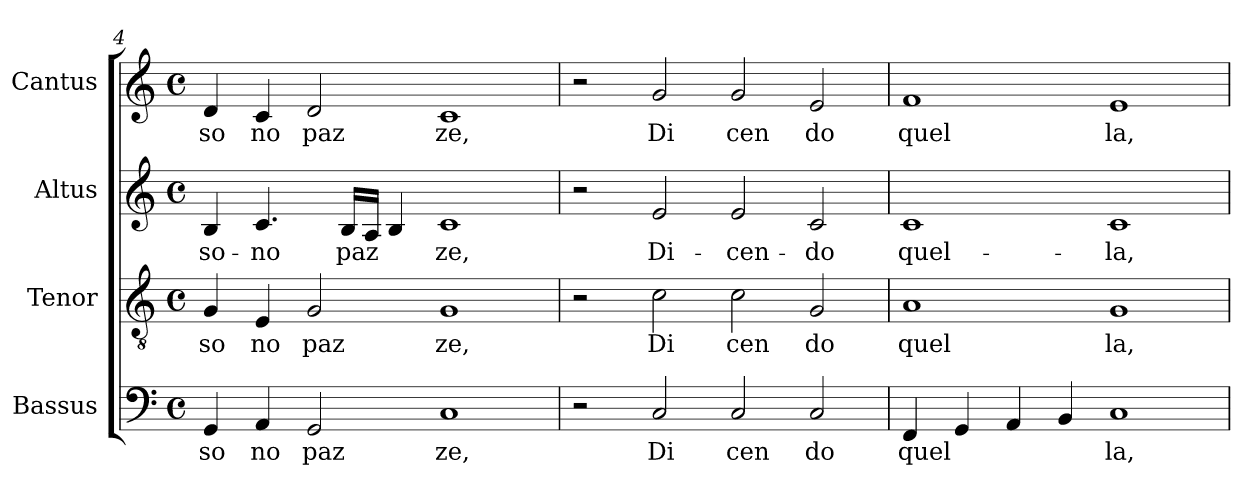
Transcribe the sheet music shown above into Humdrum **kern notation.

**kern	**text	**kern	**text	**kern	**text	**kern	**text
*part4	*part4	*part3	*part3	*part2	*part2	*part1	*part1
*staff4	*staff4	*staff3	*staff3	*staff2	*staff2	*staff1	*staff1
*I"Bassus	*	*I"Tenor	*	*I"Altus	*	*I"Cantus	*
!!LO:LB:g=z
*clefF4	*	*clefGv2	*	*clefG2	*	*clefG2	*
*k[]	*	*k[]	*	*k[]	*	*k[]	*
*C:	*	*C:	*	*C:	*	*C:	*
*M4/4	*	*M4/4	*	*M4/4	*	*M4/4	*
*met(c)	*	*met(c)	*	*met(c)	*	*met(c)	*
=4	=4	=4	=4	=4	=4	=4	=4
!	!LO:LY:b:cj	!	!LO:LY:b:cj	!	!LO:LY:b:cj	!	!LO:LY:b:cj
4GG/	so	4G/	so	4B/	so-	4d/	so
!	!LO:LY:b:cj	!	!LO:LY:b:cj	!	!LO:LY:b:cj	!	!LO:LY:b:cj
4AA/	no	4E/	no	4.c/	-no	4c/	no
!	!LO:LY:b:cj	!	!LO:LY:b:cj	!	!	!	!LO:LY:b:cj
2GG/	paz	2G/	paz	.	.	2d/	paz
!	!	!	!	!	!LO:LY:b:cj	!	!
.	.	.	.	16B/L	paz-	.	.
!	!	!	!	!	!LO:LY:b:cj	!	!
.	.	.	.	16A/J	--	.	.
!	!	!	!	!	!LO:LY:b:cj	!	!
.	.	.	.	4B/	--	.	.
!	!LO:LY:b:cj	!	!LO:LY:b:cj	!	!LO:LY:b:cj	!	!LO:LY:b:cj
1C	ze,	1G	ze,	1c	-ze,	1c	ze,
=5	=5	=5	=5	=5	=5	=5	=5
2r	.	2r	.	2r	.	2r	.
!	!LO:LY:b:cj	!	!LO:LY:b:cj	!	!LO:LY:b:cj	!	!LO:LY:b:cj
2C/	Di	2c\	Di	2e/	Di-	2g/	Di
!	!LO:LY:b:cj	!	!LO:LY:b:cj	!	!LO:LY:b:cj	!	!LO:LY:b:cj
2C/	cen	2c\	cen	2e/	-cen-	2g/	cen
!	!LO:LY:b:cj	!	!LO:LY:b:cj	!	!LO:LY:b:cj	!	!LO:LY:b:cj
2C/	do	2G/	do	2c/	-do	2e/	do
=6	=6	=6	=6	=6	=6	=6	=6
!	!LO:LY:b:cj	!	!LO:LY:b:cj	!	!LO:LY:b:cj	!	!LO:LY:b:cj
4FF/	quel	1A	quel	1c	quel-	1f	quel
!	!LO:LY:b:cj	!	!	!	!	!	!
4GG/	.	.	.	.	.	.	.
!	!LO:LY:b:cj	!	!	!	!	!	!
4AA/	.	.	.	.	.	.	.
!	!LO:LY:b:cj	!	!	!	!	!	!
4BB/	.	.	.	.	.	.	.
!	!LO:LY:b:cj	!	!LO:LY:b:cj	!	!LO:LY:b:cj	!	!LO:LY:b:cj
1C	la,	1G	la,	1c	-la,	1e	la,
=	=	=	=	=	=	=	=
*-	*-	*-	*-	*-	*-	*-	*-
